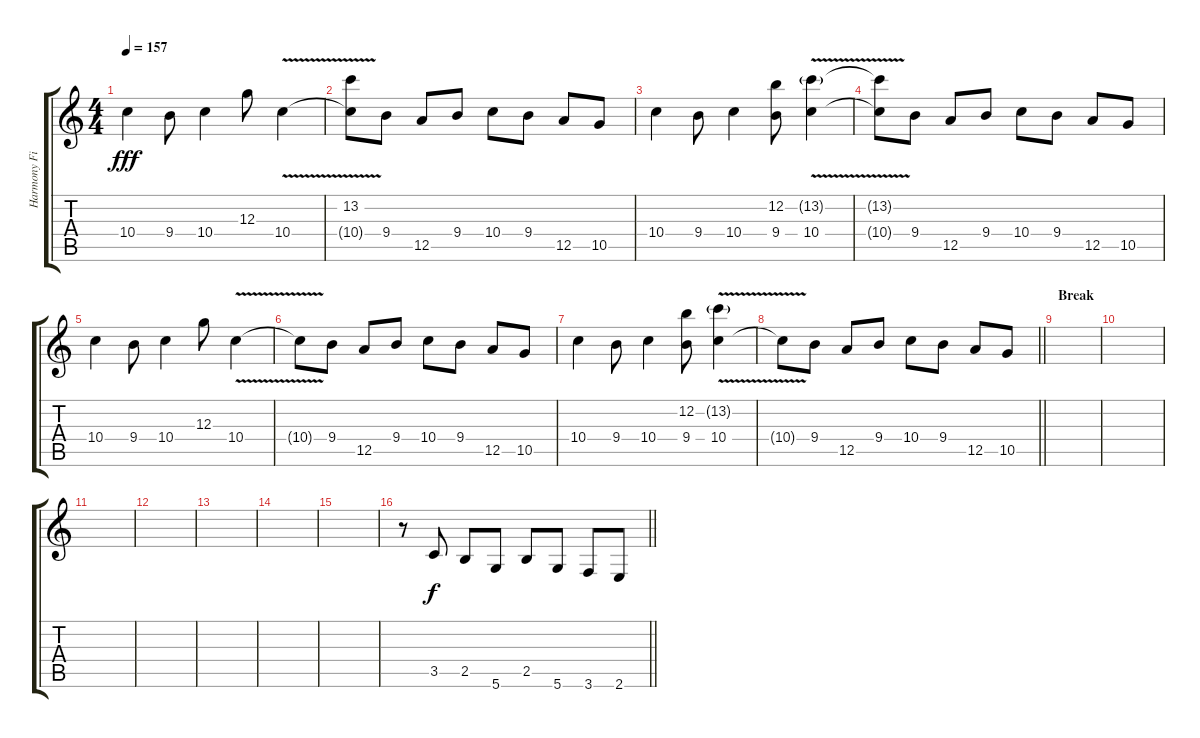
\track ("Harmony Fills" "Harmony Fi") {instrument distortionguitar}
\staff {score tabs}
\tuning (E4 B3 G3 D3 A2 D2) {hide}
\ts (4 4)
\tempo 157
\clef g2
\ks c
10.4.4{dy fff balance 0} 9.4.8 10.4.4 12.3.8 10.4{v}.4 |
(13.2{t} 10.4{t}).8 9.4.8 12.5.8 9.4.8 10.4.8 9.4.8 12.5.8 10.5.8 |
10.4.4 9.4.8 10.4.4 (12.2 9.4).8 (13.2{g} 10.4{v}).4 |
(13.2{t} 10.4{t}).8 9.4.8 12.5.8 9.4.8 10.4.8 9.4.8 12.5.8 10.5.8 |
10.4.4 9.4.8 10.4.4 12.3.8 10.4{v}.4 |
10.4{t}.8 9.4.8 12.5.8 9.4.8 10.4.8 9.4.8 12.5.8 10.5.8 |
10.4.4 9.4.8 10.4.4 (12.2 9.4).8 (13.2{g} 10.4{v}).4 |
\barLineRight lightlight
10.4{t}.8 9.4.8 12.5.8 9.4.8 10.4.8 9.4.8 12.5.8 10.5.8 |
\section ("" "Break")
|
|
|
|
|
|
|
\barLineRight lightlight
r.8 3.5.8{dy f} 2.5.8 5.6.8 2.5.8 5.6.8 3.6.8 2.6.8
